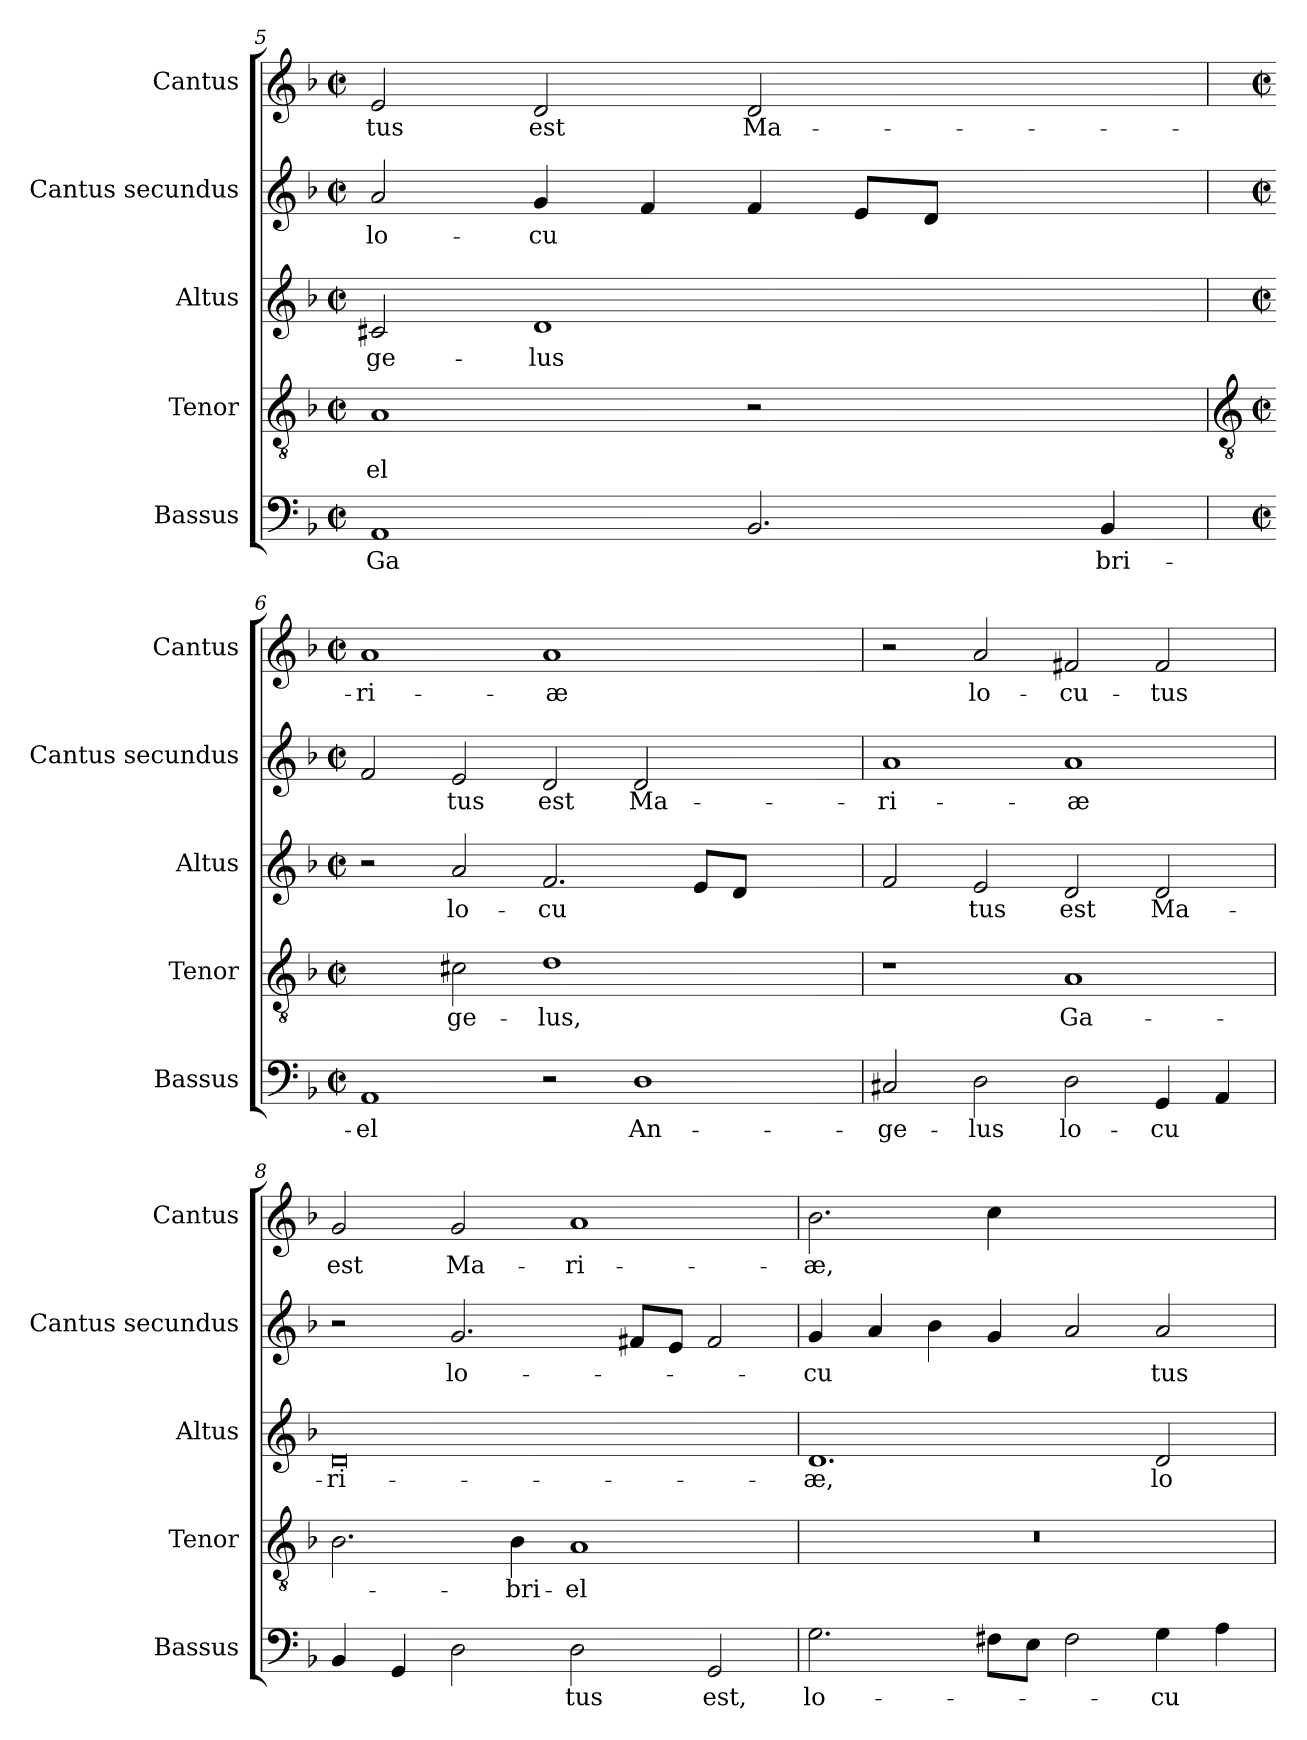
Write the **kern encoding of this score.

**kern	**text	**kern	**text	**kern	**text	**kern	**text	**kern	**text
*part5	*part5	*part4	*part4	*part3	*part3	*part2	*part2	*part1	*part1
*staff5	*staff5	*staff4	*staff4	*staff3	*staff3	*staff2	*staff2	*staff1	*staff1
*I"Bassus	*	*I"Tenor	*	*I"Altus	*	*I"Cantus secundus	*	*I"Cantus	*
*I'Bassus	*	*I'Tenor	*	*I'Altus	*	*I'Cantus secundus	*	*I'Cantus	*
*clefF4	*	*clefGv2	*	*clefG2	*	*clefG2	*	*clefG2	*
*k[b-]	*	*k[b-]	*	*k[b-]	*	*k[b-]	*	*k[b-]	*
*F:	*	*F:	*	*F:	*	*F:	*	*F:	*
*M4/2	*	*M4/2	*	*M4/2	*	*M4/2	*	*M4/2	*
*met(c|)	*	*met(c|)	*	*met(c|)	*	*met(c|)	*	*met(c|)	*
=5	=5	=5	=5	=5	=5	=5	=5	=5	=5
!	!LO:LY:b	!	!LO:LY:b	!	!LO:LY:b	!	!LO:LY:b	!	!LO:LY:b
1AA	Ga	1A	-el	2c#X	-ge-	2a	lo-	2e	tus
!	!	!	!	!	!LO:LY:b	!	!LO:LY:b	!	!LO:LY:b
.	.	.	.	1d	-lus	4g	-cu	2d	est
.	.	.	.	.	.	4f	.	.	.
!	!LO:LY:b	!	!	!	!	!	!	!	!LO:LY:b
2.BB-	-	2r	.	.	.	4f	.	2d	Ma-
.	.	.	.	.	.	8eL	.	.	.
.	.	.	.	.	.	8dJ	.	.	.
!	!	!	!LO:LY:b	!	!	!	!	!	!
.	.	[2dyy	An-	2ryy	.	2ryy	.	2ryy	.
!	!LO:LY:b	!	!	!	!	!	!	!	!
4BB-	bri-	.	.	.	.	.	.	.	.
!!LO:LB:g=z
=6	=6	=6	=6	=6	=6	=6	=6	=6	=6
*	*	*clefGv2	*	*	*	*	*	*	*
*M4/2	*	*M4/2	*	*M4/2	*	*M4/2	*	*M4/2	*
*met(c|)	*	*met(c|)	*	*met(c|)	*	*met(c|)	*	*met(c|)	*
!	!LO:LY:b	!	!	!	!	!	!	!	!LO:LY:b
1AA	-el	2dyy]	.	2r	.	2f	.	1a	-ri-
!	!	!	!LO:LY:b	!	!LO:LY:b	!	!LO:LY:b	!	!
.	.	2c#X	-ge-	2a	lo-	2e	tus	.	.
!	!	!	!LO:LY:b	!	!LO:LY:b	!	!LO:LY:b	!	!LO:LY:b
2r	.	1d	-lus,	2.f	-cu	2d	est	1a	-æ
!	!LO:LY:b	!	!	!	!	!	!LO:LY:b	!	!
1D	An-	.	.	.	.	2d	Ma-	.	.
.	.	.	.	8eL	.	.	.	.	.
.	.	.	.	8dJ	.	.	.	.	.
.	.	2ryy	.	2ryy	.	2ryy	.	2ryy	.
=7	=7	=7	=7	=7	=7	=7	=7	=7	=7
!	!LO:LY:b	!	!	!	!	!	!LO:LY:b	!	!
2C#X	-ge-	1r	.	2f	.	1a	-ri-	2r	.
!	!LO:LY:b	!	!	!	!LO:LY:b	!	!	!	!LO:LY:b
2D	-lus	.	.	2e	tus	.	.	2a	lo-
!	!LO:LY:b	!	!LO:LY:b	!	!LO:LY:b	!	!LO:LY:b	!	!LO:LY:b
2D	lo-	1A	Ga-	2d	est	1a	-æ	2f#X	-cu-
!	!LO:LY:b	!	!	!	!LO:LY:b	!	!	!	!LO:LY:b
4GG	-cu	.	.	2d	Ma-	.	.	2f#	-tus
4AA	.	.	.	.	.	.	.	.	.
=8	=8	=8	=8	=8	=8	=8	=8	=8	=8
!	!	!	!	!	!LO:LY:b	!	!	!	!LO:LY:b
4BB-	.	2.B-	.	0d	-ri-	2r	.	2g	est
4GG	.	.	.	.	.	.	.	.	.
!	!	!	!	!	!	!	!LO:LY:b	!	!LO:LY:b
2D	.	.	.	.	.	2.g	lo-	2g	Ma-
!	!	!	!LO:LY:b	!	!	!	!	!	!
.	.	4B-	-bri-	.	.	.	.	.	.
!	!LO:LY:b	!	!LO:LY:b	!	!	!	!	!	!LO:LY:b
2D	tus	1A	-el	.	.	.	.	1a	-ri-
.	.	.	.	.	.	8f#XL	.	.	.
.	.	.	.	.	.	8eJ	.	.	.
!	!LO:LY:b	!	!	!	!	!	!	!	!
2GG	est,	.	.	.	.	2f#	.	.	.
=9	=9	=9	=9	=9	=9	=9	=9	=9	=9
!	!LO:LY:b	!	!	!	!LO:LY:b	!	!LO:LY:b	!	!LO:LY:b
2.G	lo-	0r	.	1.d	-æ,	4g	-cu	2.b-	-æ,
.	.	.	.	.	.	4a	.	.	.
.	.	.	.	.	.	4b-	.	.	.
8F#XL	.	.	.	.	.	4g	.	4cc	.
8EJ	.	.	.	.	.	.	.	.	.
2F#	.	.	.	.	.	2a	.	[1ddyy	.
!	!LO:LY:b	!	!	!	!LO:LY:b	!	!LO:LY:b	!	!
4G	-cu	.	.	2d	lo-	2a	tus	.	.
4A	.	.	.	.	.	.	.	.	.
=	=	=	=	=	=	=	=	=	=
*-	*-	*-	*-	*-	*-	*-	*-	*-	*-
